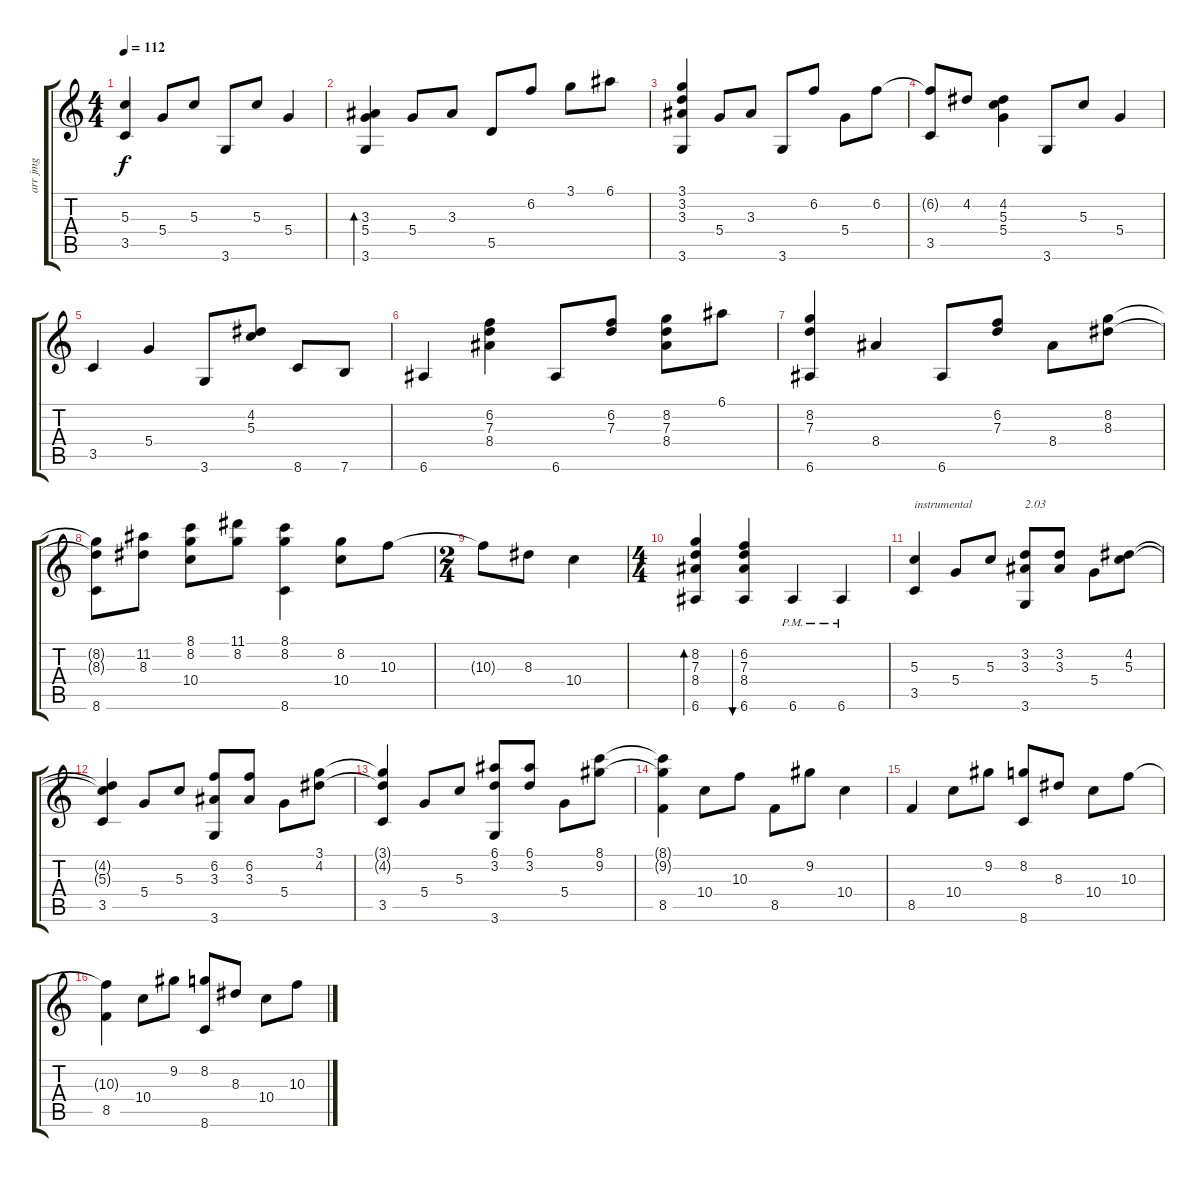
\track ("arr jmg" "arr jmg") {instrument electricguitarmuted}
\staff {score tabs}
\tuning (E4 B3 G3 D3 A2 E2) {hide}
\ts (4 4)
\tempo 112
\clef g2
\ks c
(5.3{t} 3.5).4{dy f} 5.4.8 5.3.8 3.6.8 5.3.8 5.4.4 |
(3.3 5.4 3.6).4{bd 60} 5.4.8 3.3.8 5.5.8 6.2.8 3.1.8 6.1.8 |
(3.1 3.2 3.3 3.6).4 5.4.8 3.3.8 3.6.8 6.2.8 5.4.8 6.2.8 |
(6.2{t} 3.5).8 4.2.8 (4.2 5.3 5.4).4 3.6.8 5.3.8 5.4.4 |
3.5.4 5.4.4 3.6.8 (4.2 5.3).8 8.6.8 7.6.8 |
6.6.4 (6.2 7.3 8.4).4 6.6.8 (6.2 7.3).8 (8.2 7.3 8.4).8 6.1.8 |
(8.2 7.3 6.6).4 8.4.4 6.6.8 (6.2 7.3).8 8.4.8 (8.2 8.3).8 |
(8.2{t} 8.3{t} 8.6).8 (11.2 8.3).8 (8.1 8.2 10.4).8 (11.1 8.2).8 (8.1 8.2 8.6).4 (8.2 10.4).8 10.3.8 |
\ts (2 4)
10.3{t}.8 8.3.8 10.4.4 |
\ts (4 4)
(8.2 7.3 8.4 6.6).4{bd 120} (6.2 7.3 8.4 6.6).4{bu 120} 6.6{pm}.4 6.6{pm}.4 |
(5.3 3.5).4{txt "instrumental" instrument electricguitarmuted} 5.4.8 5.3.8 (3.2 3.3 3.6).8{txt "2.03"} (3.2 3.3).8 5.4.8 (4.2 5.3).8 |
(4.2{t} 5.3{t} 3.5).4 5.4.8 5.3.8 (6.2 3.3 3.6).8 (6.2 3.3).8 5.4.8 (3.1 4.2).8 |
(3.1{t} 4.2{t} 3.5).4 5.4.8 5.3.8 (6.1 3.2 3.6).8 (6.1 3.2).8 5.4.8 (8.1 9.2).8 |
(8.1{t} 9.2{t} 8.5).4 10.4.8 10.3.8 8.5.8 9.2.8 10.4.4 |
8.5.4 10.4.8 9.2.8 (8.2 8.6).8 8.3.8 10.4.8 10.3.8 |
(10.3{t} 8.5).4 10.4.8 9.2.8 (8.2 8.6).8 8.3.8 10.4.8 10.3.8
